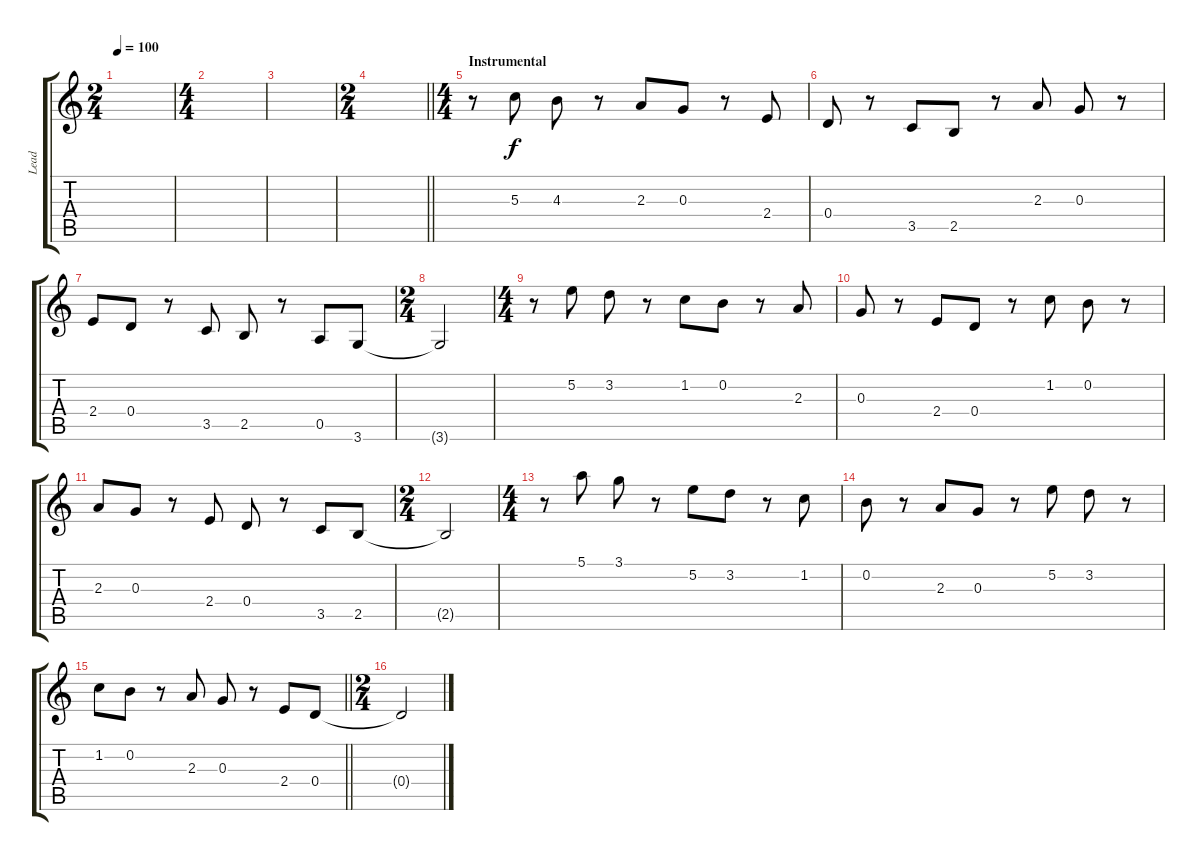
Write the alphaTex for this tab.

\track ("Lead" "Lead") {instrument distortionguitar}
\staff {score tabs}
\tuning (E4 B3 G3 D3 A2 E2) {hide}
\ts (2 4)
\tempo 100
\clef g2
\ks c
|
\ts (4 4)
|
|
\ts (2 4)
\barLineRight lightlight
|
\ts (4 4)
\section ("" "Instrumental")
r.8 5.3.8 4.3.8 r.8 2.3.8 0.3.8 r.8 2.4.8 |
0.4.8 r.8 3.5.8 2.5.8 r.8 2.3.8 0.3.8 r.8 |
2.4.8 0.4.8 r.8 3.5.8 2.5.8 r.8 0.5.8 3.6.8 |
\ts (2 4)
3.6{t}.2 |
\ts (4 4)
r.8 5.2.8 3.2.8 r.8 1.2.8 0.2.8 r.8 2.3.8 |
0.3.8 r.8 2.4.8 0.4.8 r.8 1.2.8 0.2.8 r.8 |
2.3.8 0.3.8 r.8 2.4.8 0.4.8 r.8 3.5.8 2.5.8 |
\ts (2 4)
2.5{t}.2 |
\ts (4 4)
r.8 5.1.8 3.1.8 r.8 5.2.8 3.2.8 r.8 1.2.8 |
0.2.8 r.8 2.3.8 0.3.8 r.8 5.2.8 3.2.8 r.8 |
\barLineRight lightlight
1.2.8 0.2.8 r.8 2.3.8 0.3.8 r.8 2.4.8 0.4.8 |
\ts (2 4)
0.4{t}.2
